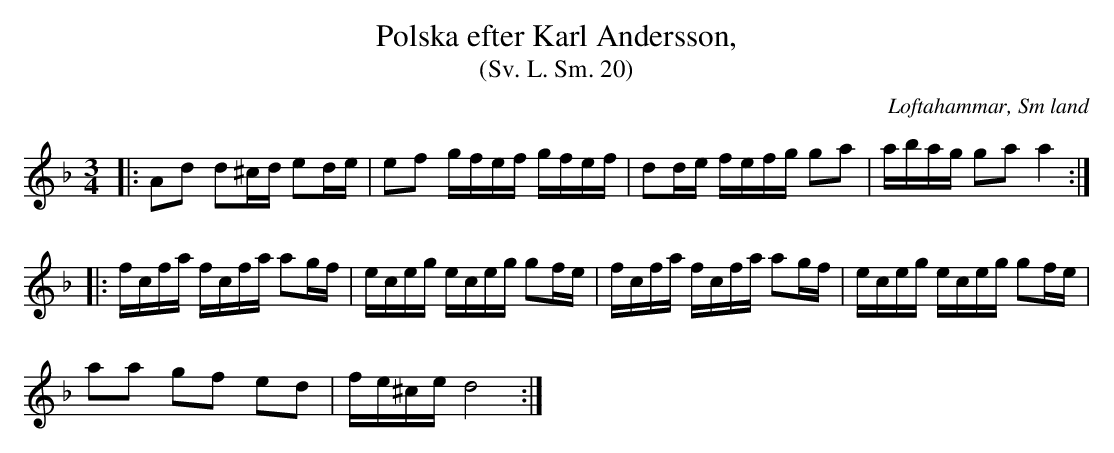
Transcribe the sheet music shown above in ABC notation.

X:1
T:Polska efter Karl Andersson,
T:(Sv. L. Sm. 20)
O:Loftahammar, Sm land
M:3/4
L:1/16
K:Dm
|:A2d2 d2^cd e2de|e2f2 gfef gfef|d2de fefg g2a2|abag g2a2 a4:|
|:fcfa fcfa a2gf|eceg eceg g2fe|fcfa fcfa a2gf|eceg eceg g2fe|
a2a2 g2f2 e2d2|fe^ce d8:|
